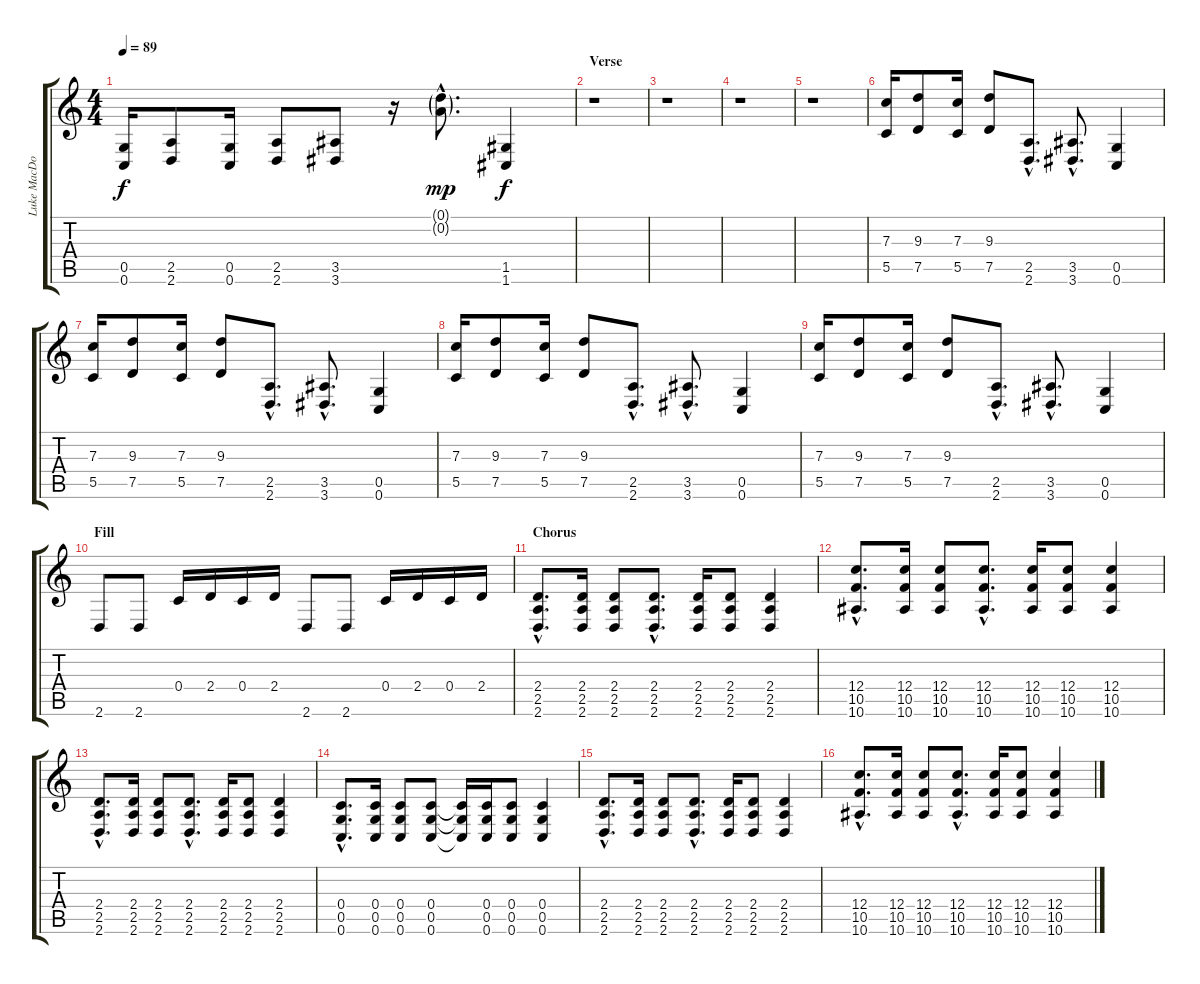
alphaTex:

\track ("Luke MacDonald (guitar)" "Luke MacDo") {instrument distortionguitar}
\staff {score tabs}
\tuning (D4 A3 F3 C3 G2 C2) {hide}
\ts (4 4)
\tempo 89
\clef g2
\ks c
(0.5 0.6).16{dy f} (2.5 2.6).8 (0.5 0.6).16 (2.5 2.6).8 (3.5 3.6).8 r.16 (0.1{g hac} 0.2{g hac}).8{d dy mp} (1.5 1.6).4{dy f} |
\section ("" "Verse")
r.1 |
r.1 |
r.1 |
r.1 |
(7.3 5.5).16 (9.3 7.5).8 (7.3 5.5).16 (9.3 7.5).8 (2.5{hac} 2.6{hac}).8{d} (3.5{hac} 3.6{hac}).8{d} (0.5 0.6).4 |
(7.3 5.5).16 (9.3 7.5).8 (7.3 5.5).16 (9.3 7.5).8 (2.5{hac} 2.6{hac}).8{d} (3.5{hac} 3.6{hac}).8{d} (0.5 0.6).4 |
(7.3 5.5).16 (9.3 7.5).8 (7.3 5.5).16 (9.3 7.5).8 (2.5{hac} 2.6{hac}).8{d} (3.5{hac} 3.6{hac}).8{d} (0.5 0.6).4 |
(7.3 5.5).16 (9.3 7.5).8 (7.3 5.5).16 (9.3 7.5).8 (2.5{hac} 2.6{hac}).8{d} (3.5{hac} 3.6{hac}).8{d} (0.5 0.6).4 |
\section ("" "Fill")
2.6.8 2.6.8 0.4.16 2.4.16 0.4.16 2.4.16 2.6.8 2.6.8 0.4.16 2.4.16 0.4.16 2.4.16 |
\section ("" "Chorus")
(2.4{hac} 2.5{hac} 2.6{hac}).8{d} (2.4 2.5 2.6).16 (2.4 2.5 2.6).8 (2.4{hac} 2.5{hac} 2.6{hac}).8{d} (2.4 2.5 2.6).16 (2.4 2.5 2.6).8 (2.4 2.5 2.6).4 |
(12.4{hac} 10.5{hac} 10.6{hac}).8{d} (12.4 10.5 10.6).16 (12.4 10.5 10.6).8 (12.4{hac} 10.5{hac} 10.6{hac}).8{d} (12.4 10.5 10.6).16 (12.4 10.5 10.6).8 (12.4 10.5 10.6).4 |
(2.4{hac} 2.5{hac} 2.6{hac}).8{d} (2.4 2.5 2.6).16 (2.4 2.5 2.6).8 (2.4{hac} 2.5{hac} 2.6{hac}).8{d} (2.4 2.5 2.6).16 (2.4 2.5 2.6).8 (2.4 2.5 2.6).4 |
(0.4{hac} 0.5{hac} 0.6{hac}).8{d} (0.4 0.5 0.6).16 (0.4 0.5 0.6).8 (0.4 0.5 0.6).8 (0.4{t} 0.5{t} 0.6{t}).16 (0.4 0.5 0.6).16 (0.4 0.5 0.6).8 (0.4 0.5 0.6).4 |
(2.4{hac} 2.5{hac} 2.6{hac}).8{d} (2.4 2.5 2.6).16 (2.4 2.5 2.6).8 (2.4{hac} 2.5{hac} 2.6{hac}).8{d} (2.4 2.5 2.6).16 (2.4 2.5 2.6).8 (2.4 2.5 2.6).4 |
(12.4{hac} 10.5{hac} 10.6{hac}).8{d} (12.4 10.5 10.6).16 (12.4 10.5 10.6).8 (12.4{hac} 10.5{hac} 10.6{hac}).8{d} (12.4 10.5 10.6).16 (12.4 10.5 10.6).8 (12.4 10.5 10.6).4
